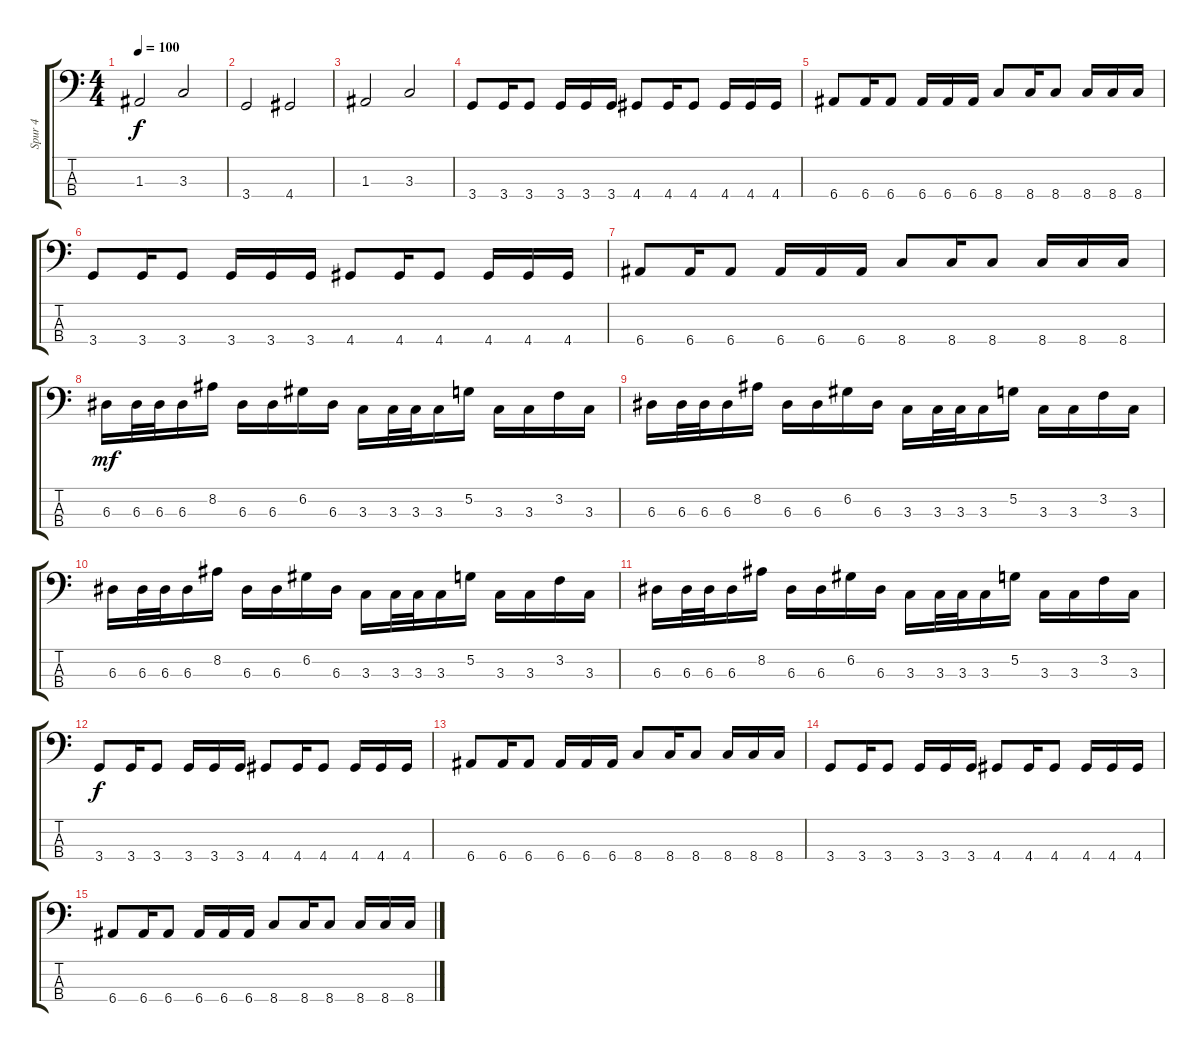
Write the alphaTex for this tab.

\track ("Spur 4" "Spur 4") {instrument electricbassfinger}
\staff {score tabs}
\tuning (G2 D2 A1 E1) {hide}
\ts (4 4)
\tempo 100
\clef f4
\ks c
1.3.2{dy f} 3.3.2 |
3.4.2 4.4.2 |
1.3.2 3.3.2 |
3.4.8 3.4.16 3.4.8 3.4.16 3.4.16 3.4.16 4.4.8 4.4.16 4.4.8 4.4.16 4.4.16 4.4.16 |
6.4.8 6.4.16 6.4.8 6.4.16 6.4.16 6.4.16 8.4.8 8.4.16 8.4.8 8.4.16 8.4.16 8.4.16 |
3.4.8 3.4.16 3.4.8 3.4.16 3.4.16 3.4.16 4.4.8 4.4.16 4.4.8 4.4.16 4.4.16 4.4.16 |
6.4.8 6.4.16 6.4.8 6.4.16 6.4.16 6.4.16 8.4.8 8.4.16 8.4.8 8.4.16 8.4.16 8.4.16 |
6.3.16{dy mf} 6.3.32 6.3.32 6.3.16 8.2.16 6.3.16 6.3.16 6.2.16 6.3.16 3.3.16 3.3.32 3.3.32 3.3.16 5.2.16 3.3.16 3.3.16 3.2.16 3.3.16 |
6.3.16 6.3.32 6.3.32 6.3.16 8.2.16 6.3.16 6.3.16 6.2.16 6.3.16 3.3.16 3.3.32 3.3.32 3.3.16 5.2.16 3.3.16 3.3.16 3.2.16 3.3.16 |
6.3.16 6.3.32 6.3.32 6.3.16 8.2.16 6.3.16 6.3.16 6.2.16 6.3.16 3.3.16 3.3.32 3.3.32 3.3.16 5.2.16 3.3.16 3.3.16 3.2.16 3.3.16 |
6.3.16 6.3.32 6.3.32 6.3.16 8.2.16 6.3.16 6.3.16 6.2.16 6.3.16 3.3.16 3.3.32 3.3.32 3.3.16 5.2.16 3.3.16 3.3.16 3.2.16 3.3.16 |
3.4.8{dy f} 3.4.16 3.4.8 3.4.16 3.4.16 3.4.16 4.4.8 4.4.16 4.4.8 4.4.16 4.4.16 4.4.16 |
6.4.8 6.4.16 6.4.8 6.4.16 6.4.16 6.4.16 8.4.8 8.4.16 8.4.8 8.4.16 8.4.16 8.4.16 |
3.4.8 3.4.16 3.4.8 3.4.16 3.4.16 3.4.16 4.4.8 4.4.16 4.4.8 4.4.16 4.4.16 4.4.16 |
6.4.8 6.4.16 6.4.8 6.4.16 6.4.16 6.4.16 8.4.8 8.4.16 8.4.8 8.4.16 8.4.16 8.4.16
